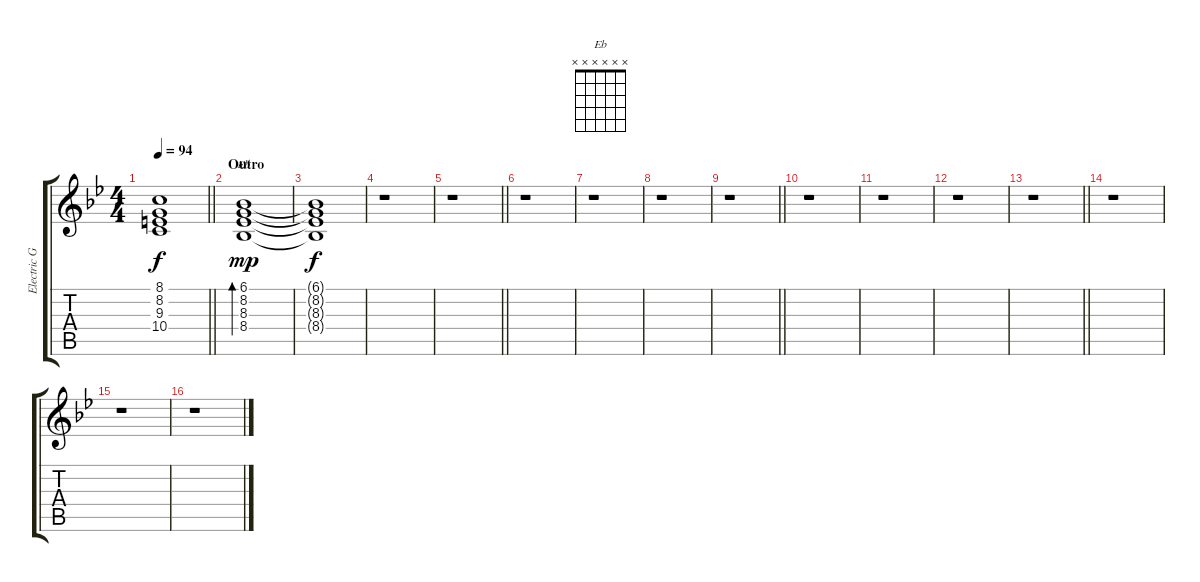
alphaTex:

\track ("Electric Guitar, synthed" "Electric G") {instrument sitar}
\staff {score tabs}
\tuning (E4 B3 G3 D3 A2 E2) {hide}
\chord ("Eb" x x x x x x)
\ts (4 4)
\tempo 94
\clef g2
\barLineRight lightlight
\ks gminor
(8.1{t} 8.2{t} 9.3{t} 10.4{t}).1{dy f} |
\section ("" "Outro")
(6.1 8.2 8.3 8.4).1{bd 240 ch "Eb" dy mp} |
(6.1{t} 8.2{t} 8.3{t} 8.4{t}).1{dy f} |
r.1 |
\barLineRight lightlight
r.1 |
r.1 |
r.1 |
r.1 |
\barLineRight lightlight
r.1 |
r.1 |
r.1 |
r.1 |
\barLineRight lightlight
r.1 |
r.1 |
r.1 |
r.1
